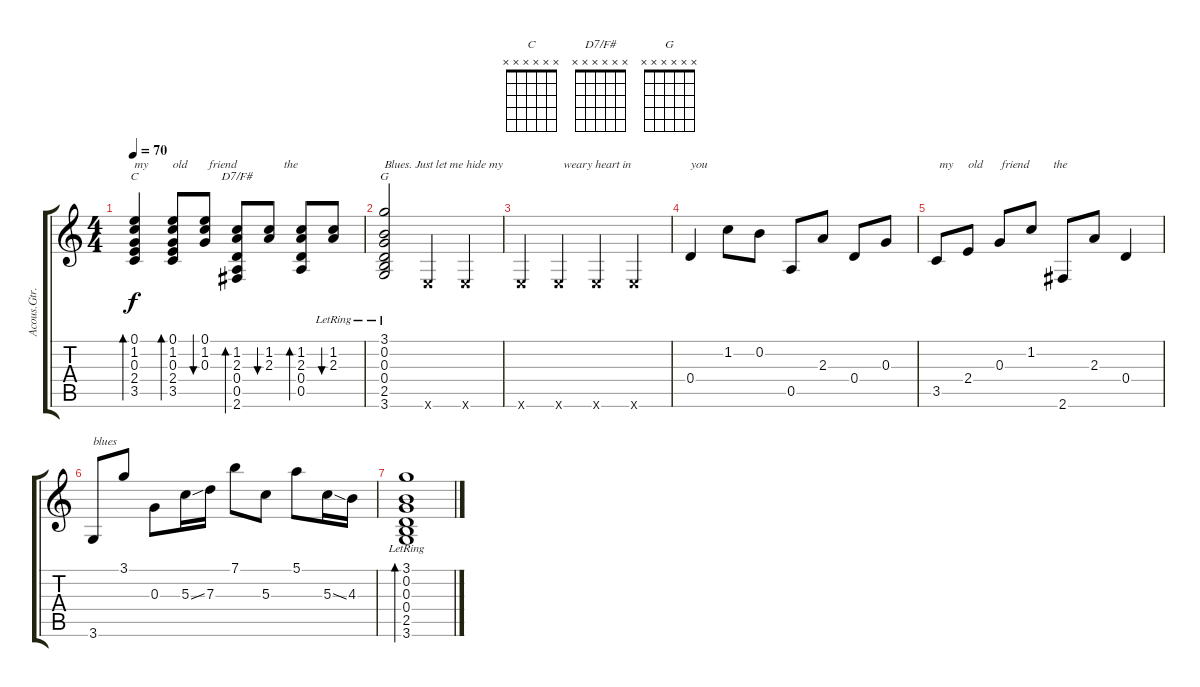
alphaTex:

\track ("Acous.Gtr." "Acous.Gtr.") {instrument acousticguitarsteel}
\staff {score tabs}
\tuning (E4 B3 G3 D3 A2 E2) {hide}
\chord ("C" x x x x x x)
\chord ("D7/F#" x x x x x x)
\chord ("G" x x x x x x)
\ts (4 4)
\tempo 70
\clef g2
\ks c
(0.1 1.2 0.3 2.4 3.5).4{bd 60 ch "C" txt "my" dy f} (0.1 1.2 0.3 2.4 3.5).8{bd 60 txt "old       friend"} (0.1 1.2 0.3).8{bu 60} (1.2 2.3 0.4 0.5 2.6).8{bd 60 ch "D7/F#"} (1.2 2.3).8{bu 60 txt "     the   "} (1.2 2.3 0.4 0.5).8{bd 60} (1.2{lr} 2.3{lr}).8{bu 60} |
(3.1 0.2 0.3{lr} 0.4{lr} 2.5 3.6).2{ch "G" txt "Blues. Just let me hide my"} 0.6{x}.4 0.6{x}.4 |
0.6{x}.4{txt "              weary heart in    "} 0.6{x}.4 0.6{x}.4 0.6{x}.4 |
0.4.4{txt "you"} 1.2.8 0.2.8 0.5.8 2.3.8 0.4.8 0.3.8 |
3.5.8{txt " my     old      friend        the"} 2.4.8 0.3.8 1.2.8 2.6.8 2.3.8 0.4.4 |
3.6.8{txt "blues"} 3.1.8 0.3.8 5.3{ss}.16 7.3.16 7.1.8 5.3.8 5.1.8 5.3{ss}.16 4.3.16 |
(3.1 0.2 0.3{lr} 0.4 2.5 3.6).1{bd 60}
